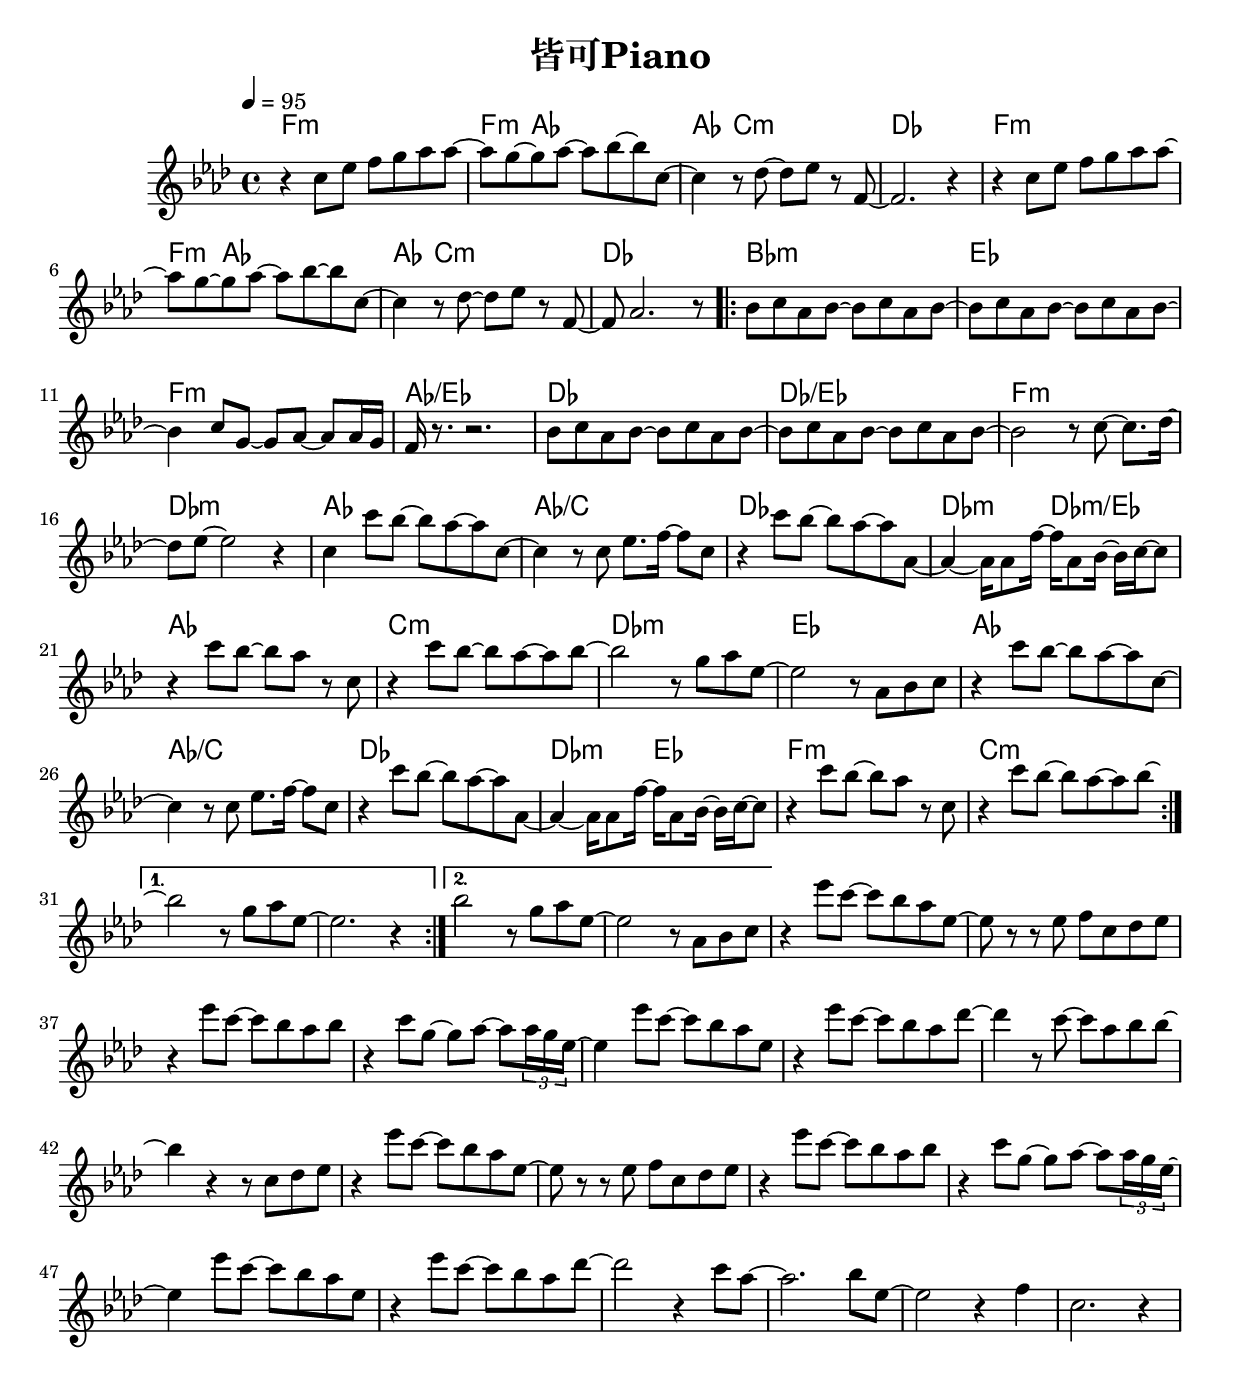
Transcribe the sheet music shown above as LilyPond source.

\header {
  title = "皆可Piano"
  composer = ""
}

\score { <<

\chords {

  f1:m~ | f4:m aes2.~ |  aes4 c2.:m | des1 |
  f1:m~ | f4:m aes2.~ |  aes4 c2.:m | des1 |

  \repeat volta 2 {
  bes1:m | ees | f:m | aes/ees |
  des | des/ees | f:m | des:m |

  aes | aes/c | des | des2:m des:m/ees |
  aes1 | c:m | des:m | ees |
  aes | aes/c | des | des2:m ees |
  f1:m | c:m |  
  }

  
  

  }
  
  \relative aes' { \key aes\major \tempo 4 = 95 \time 4/4

  r4 c8 ees f g aes aes~ | aes g~ g aes~ aes bes~ bes c,~ |
  c4 r8 des~ des ees r f,~ | f2. r4 |
  r4 c'8 ees f g aes aes~ | aes g~ g aes~ aes bes~ bes c,~ |
  c4 r8 des~ des ees r f,~ | f aes2. r8 |

  \repeat volta 2 {
  bes c aes bes~ bes c aes bes~ | bes c aes bes~ bes c aes bes~ |
  bes4 c8 g~ g aes~ aes aes16 g | f r8. r2. |
  bes8 c aes bes~ bes c aes bes~ | bes c aes bes~ bes c aes bes~ | 
  bes2 r8 c8~ c8. des16~ | des8 ees~ ees2 r4 |

  c4 c'8 bes~ bes aes~ aes c,~ | c4 r8 c ees8. f16~ f8 c |
  r4 c'8 bes~ bes aes~ aes aes,~ | aes4~ aes16 aes8 f'16~ f aes,8 bes16~ bes c~ c8 |
  r4 c'8 bes~ bes aes r c, | r4 c'8 bes~ bes aes~ aes bes~ |
  bes2 r8 g aes ees~ | ees2 r8 aes, bes c |

  r4 c'8 bes~ bes aes~ aes c,~ | c4 r8 c ees8. f16~ f8 c |
  r4 c'8 bes~ bes aes~ aes aes,~ | aes4~ aes16 aes8 f'16~ f aes,8 bes16~ bes c~ c8 |
  r4 c'8 bes~ bes aes r c, | r4 c'8 bes~ bes aes~ aes bes~ |
  
  }

  \alternative {
    {bes2 r8 g aes ees~ | ees2. r4 | }
    {bes'2 r8 g aes ees~ | ees2 r8 aes, bes c | }
  }

  r4 ees'8 c~ c bes aes ees~ | ees r r ees f c des ees |
  r4 ees'8 c~ c bes aes bes | r4 c8 g~ g aes~ aes \tuplet 3/2 8 {aes16 g ees~} |
  ees4 ees'8 c~ c bes aes ees | r4 ees'8 c~ c bes aes des~ |
  des4 r8 c~ c aes bes bes~ | bes4 r r8 c, des ees |
  
  r4 ees'8 c~ c bes aes ees~ | ees r r ees f c des ees |
  r4 ees'8 c~ c bes aes bes | r4 c8 g~ g aes~ aes \tuplet 3/2 8 {aes16 g ees~} |
  ees4 ees'8 c~ c bes aes ees | r4 ees'8 c~ c bes aes des~ |
  des2 r4 c8 aes~ |

  aes2. bes8 ees,~ | ees2 r4 f | c2. r4

   
    
  }





>>
  \layout {}
  \midi {}
}